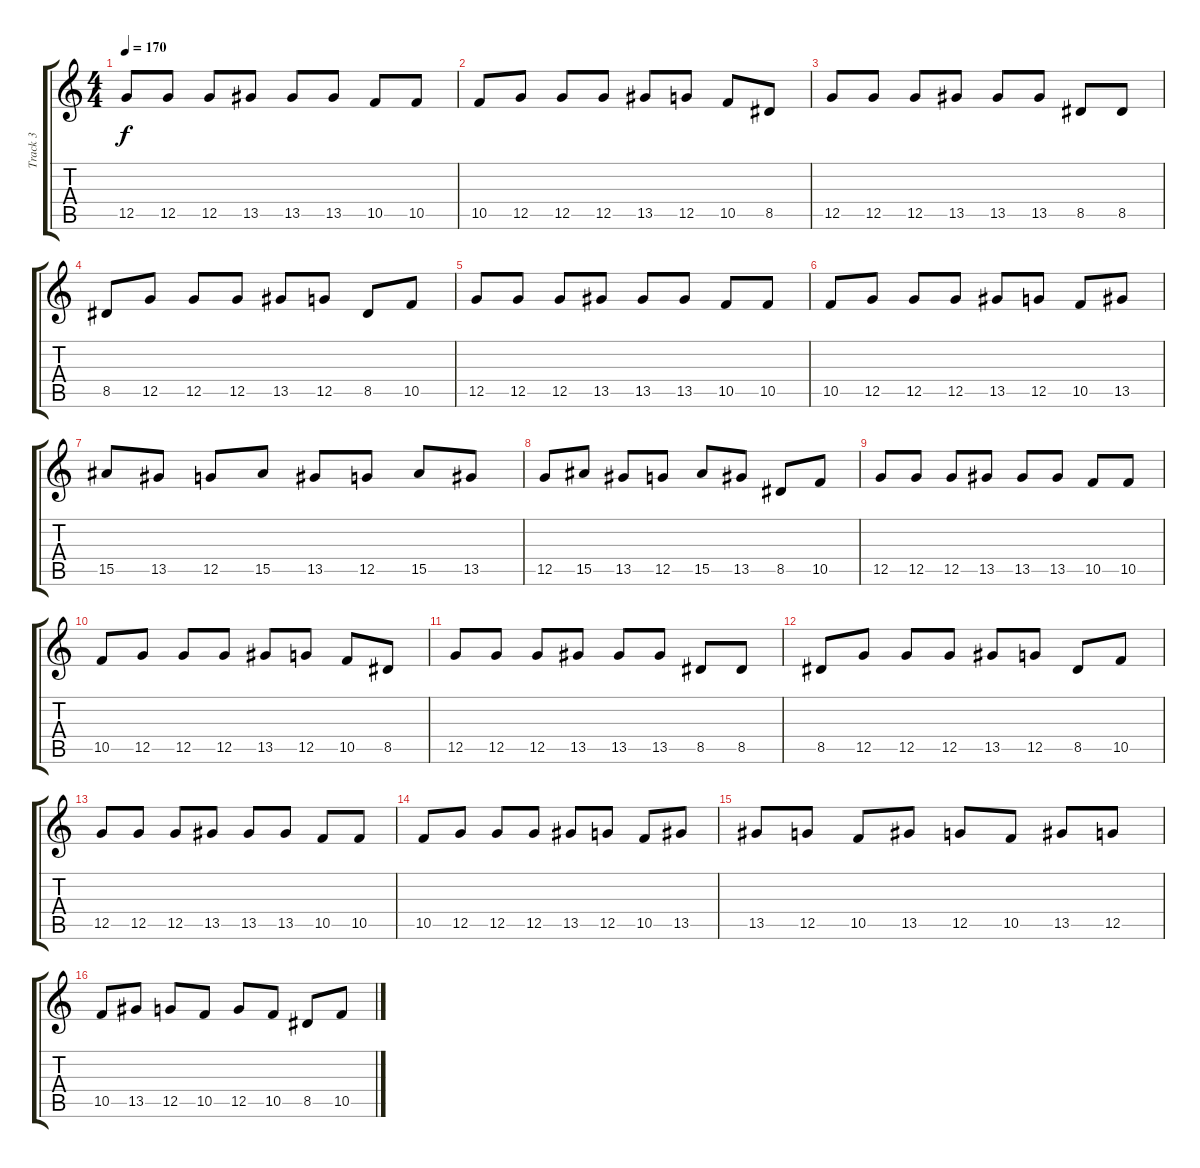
\track ("Track 3" "Track 3") {instrument distortionguitar}
\staff {score tabs}
\tuning (D4 A3 F3 C3 G2 C2) {hide}
\ts (4 4)
\tempo 170
\clef g2
\ks c
12.5.8{dy f} 12.5.8 12.5.8 13.5.8 13.5.8 13.5.8 10.5.8 10.5.8 |
10.5.8 12.5.8 12.5.8 12.5.8 13.5.8 12.5.8 10.5.8 8.5.8 |
12.5.8 12.5.8 12.5.8 13.5.8 13.5.8 13.5.8 8.5.8 8.5.8 |
8.5.8 12.5.8 12.5.8 12.5.8 13.5.8 12.5.8 8.5.8 10.5.8 |
12.5.8 12.5.8 12.5.8 13.5.8 13.5.8 13.5.8 10.5.8 10.5.8 |
10.5.8 12.5.8 12.5.8 12.5.8 13.5.8 12.5.8 10.5.8 13.5.8 |
15.5.8 13.5.8 12.5.8 15.5.8 13.5.8 12.5.8 15.5.8 13.5.8 |
12.5.8 15.5.8 13.5.8 12.5.8 15.5.8 13.5.8 8.5.8 10.5.8 |
12.5.8 12.5.8 12.5.8 13.5.8 13.5.8 13.5.8 10.5.8 10.5.8 |
10.5.8 12.5.8 12.5.8 12.5.8 13.5.8 12.5.8 10.5.8 8.5.8 |
12.5.8 12.5.8 12.5.8 13.5.8 13.5.8 13.5.8 8.5.8 8.5.8 |
8.5.8 12.5.8 12.5.8 12.5.8 13.5.8 12.5.8 8.5.8 10.5.8 |
12.5.8 12.5.8 12.5.8 13.5.8 13.5.8 13.5.8 10.5.8 10.5.8 |
10.5.8 12.5.8 12.5.8 12.5.8 13.5.8 12.5.8 10.5.8 13.5.8 |
13.5.8 12.5.8 10.5.8 13.5.8 12.5.8 10.5.8 13.5.8 12.5.8 |
10.5.8 13.5.8 12.5.8 10.5.8 12.5.8 10.5.8 8.5.8 10.5.8
